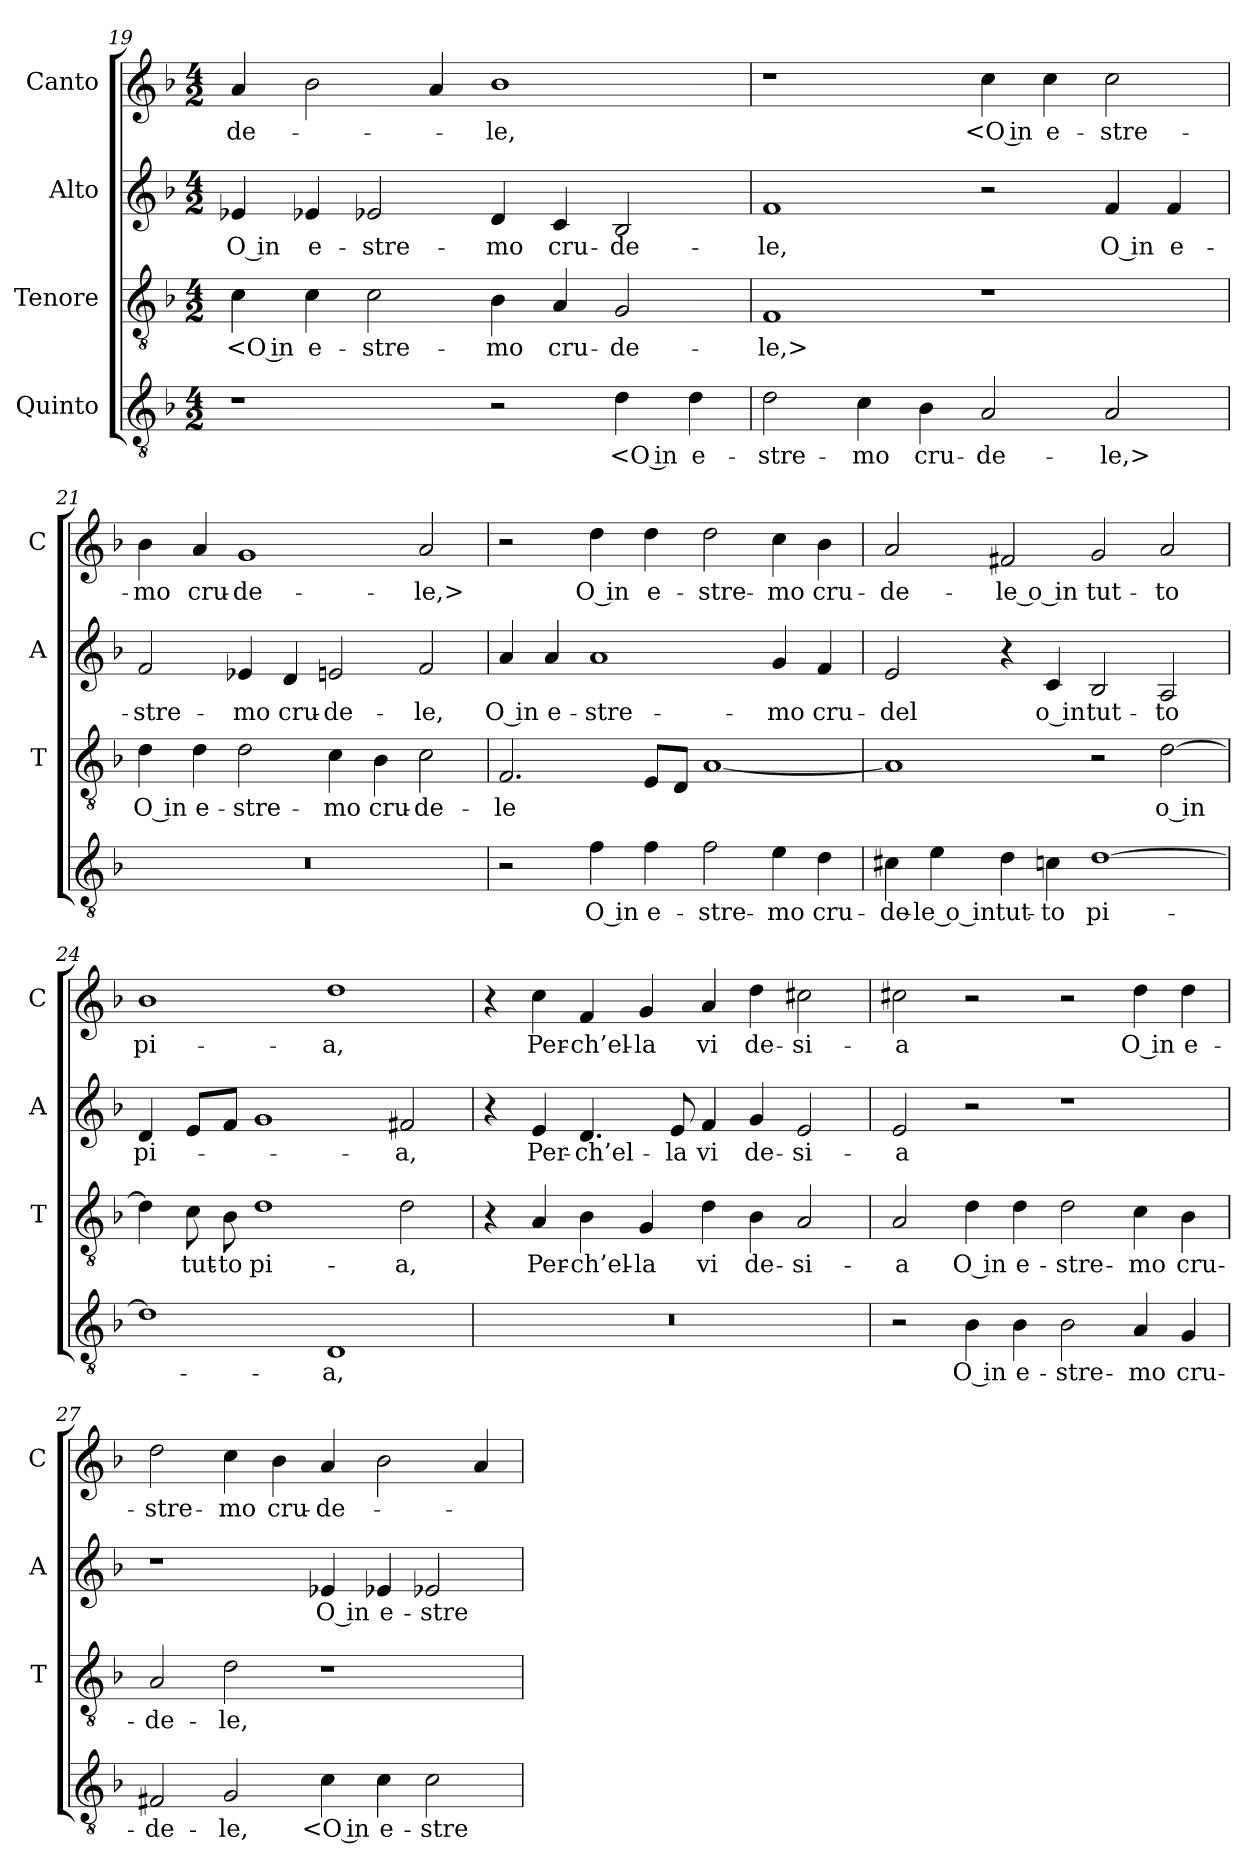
**kern	**text	**kern	**text	**kern	**text	**kern	**text
*part4	*part4	*part3	*part3	*part2	*part2	*part1	*part1
*staff4	*staff4	*staff3	*staff3	*staff2	*staff2	*staff1	*staff1
*I"Quinto	*	*I"Tenore	*	*I"Alto	*	*I"Canto	*
*	*	*I'T	*	*I'A	*	*I'C	*
*clefGv2	*	*clefGv2	*	*clefG2	*	*clefG2	*
*k[b-]	*	*k[b-]	*	*k[b-]	*	*k[b-]	*
*M4/2	*	*M4/2	*	*M4/2	*	*M4/2	*
=19	=19	=19	=19	=19	=19	=19	=19
1r	.	4c	<O in	4e-X	O in	4a	-de-
.	.	4c	e-	4e-X	e-	2b-	.
.	.	2c	-stre-	2e-X	-stre-	.	.
.	.	.	.	.	.	4a	.
2r	.	4B-	-mo	4d	-mo	1b-	-le,
.	.	4A	cru-	4c	cru-	.	.
4d	<O in	2G	-de-	2B-	-de-	.	.
4d	e-	.	.	.	.	.	.
=20	=20	=20	=20	=20	=20	=20	=20
2d	-stre-	1F	-le,>	1f	-le,	1r	.
4c	-mo	.	.	.	.	.	.
4B-	cru-	.	.	.	.	.	.
2A	-de-	1r	.	2r	.	4cc	<O in
.	.	.	.	.	.	4cc	e-
2A	-le,>	.	.	4f	O in	2cc	-stre-
.	.	.	.	4f	e-	.	.
=21	=21	=21	=21	=21	=21	=21	=21
0r	.	4d	O in	2f	-stre-	4b-	-mo
.	.	4d	e-	.	.	4a	cru-
.	.	2d	-stre-	4e-X	-mo	1g	-de-
.	.	.	.	4d	cru-	.	.
.	.	4c	-mo	2en	-de-	.	.
.	.	4B-	cru-	.	.	.	.
.	.	2c	-de-	2f	-le,	2a	-le,>
=22	=22	=22	=22	=22	=22	=22	=22
2r	.	2.F	-le	4a	O in	2r	.
.	.	.	.	4a	e-	.	.
4f	O in	.	.	1a	-stre-	4dd	O in
4f	e-	8EL	.	.	.	4dd	e-
.	.	8DJ	.	.	.	.	.
2f	-stre-	[1A	.	.	.	2dd	-stre-
4e	-mo	.	.	4g	-mo	4cc	-mo
4d	cru-	.	.	4f	cru-	4b-	cru-
=23	=23	=23	=23	=23	=23	=23	=23
4c#X	-de-	1A]	.	2e	-del	2a	-de-
4e	-le o in	.	.	.	.	.	.
4d	tut-	.	.	4r	.	2f#X	-le o in
4cn	-to	.	.	4c	o in	.	.
[1d	pi-	2r	.	2B-	tut-	2g	tut-
.	.	[2d	o in	2A	-to	2a	-to
=24	=24	=24	=24	=24	=24	=24	=24
1d]	.	4d]	.	4d	pi-	1b-	pi-
.	.	8c	tut-	8eL	.	.	.
.	.	8B-	-to	8fJ	.	.	.
.	.	1d	pi-	1g	.	.	.
1D	-a,	.	.	.	.	1dd	-a,
.	.	2d	-a,	2f#X	-a,	.	.
=25	=25	=25	=25	=25	=25	=25	=25
0r	.	4r	.	4r	.	4r	.
.	.	4A	Per-	4e	Per-	4cc	Per-
.	.	4B-	-ch’el-	4.d	-ch’el-	4f	-ch’el-
.	.	4G	-la	.	.	4g	-la
.	.	.	.	8e	-la	.	.
.	.	4d	vi	4f	vi	4a	vi
.	.	4B-	de-	4g	de-	4dd	de-
.	.	2A	-si-	2e	-si-	2cc#X	-si-
=26	=26	=26	=26	=26	=26	=26	=26
2r	.	2A	-a	2e	-a	2cc#X	-a
4B-	O in	4d	O in	2r	.	2r	.
4B-	e-	4d	e-	.	.	.	.
2B-	-stre-	2d	-stre-	1r	.	2r	.
4A	-mo	4c	-mo	.	.	4dd	O in
4G	cru-	4B-	cru-	.	.	4dd	e-
=27	=27	=27	=27	=27	=27	=27	=27
2F#X	-de-	2A	-de-	1r	.	2dd	-stre-
2G	-le,	2d	-le,	.	.	4cc	-mo
.	.	.	.	.	.	4b-	cru-
4c	<O in	1r	.	4e-X	O in	4a	-de-
4c	e-	.	.	4e-X	e-	2b-	.
2c	-stre-	.	.	2e-X	-stre-	.	.
.	.	.	.	.	.	4a	.
=	=	=	=	=	=	=	=
*-	*-	*-	*-	*-	*-	*-	*-
